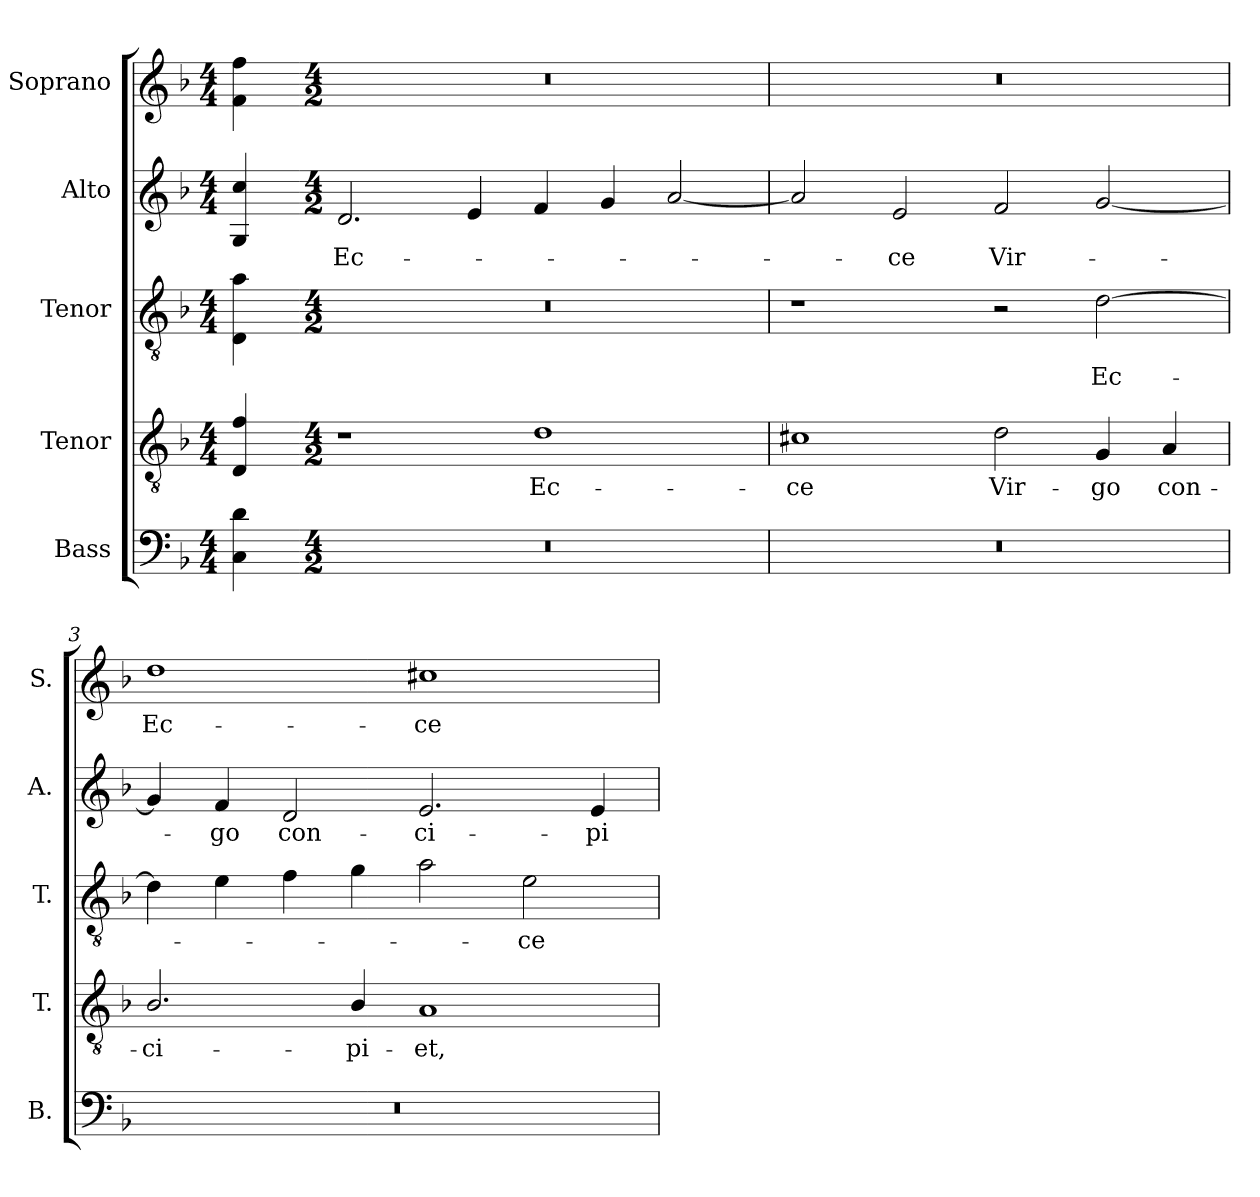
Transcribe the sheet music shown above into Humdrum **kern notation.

**kern	**kern	**text	**kern	**text	**kern	**text	**kern	**text
*part5	*part4	*part4	*part3	*part3	*part2	*part2	*part1	*part1
*staff5	*staff4	*staff4	*staff3	*staff3	*staff2	*staff2	*staff1	*staff1
*I"Bass	*I"Tenor	*	*I"Tenor	*	*I"Alto	*	*I"Soprano	*
*I'B.	*I'T.	*	*I'T.	*	*I'A.	*	*I'S.	*
!!LO:PB:g=z
*clefF4	*clefGv2	*	*clefGv2	*	*clefG2	*	*clefG2	*
*	*ITrd7c12	*	*ITrd7c12	*	*	*	*	*
*k[b-]	*k[b-]	*	*k[b-]	*	*k[b-]	*	*k[b-]	*
*F:	*F:	*	*F:	*	*F:	*	*F:	*
*M4/4	*M4/4	*	*M4/4	*	*M4/4	*	*M4/4	*
=	=	=	=	=	=	=	=	=
4Ci\ 4di	4DDi/ 4Fi	.	4DDi\ 4Ai	.	4Gi/ 4cci	.	4fi\ 4ffi	.
=1-	=1-	=1-	=1-	=1-	=1-	=1-	=1-	=1-
*M4/2	*M4/2	*	*M4/2	*	*M4/2	*	*M4/2	*
!LO:N:vis=1	!	!	!LO:N:vis=1	!	!	!	!	!
!	!	!	!	!	!	!LO:LY:b:color=#000000	!LO:N:vis=1	!
0r	1r	.	0r	.	2.di/	Ec-	0r	.
.	.	.	.	.	4ei/	.	.	.
!	!	!LO:LY:b:color=#000000	!	!	!	!	!	!
.	1Di	Ec-	.	.	4fi/	.	.	.
.	.	.	.	.	4gi/	.	.	.
.	.	.	.	.	[2ai/	.	.	.
=2	=2	=2	=2	=2	=2	=2	=2	=2
!LO:N:vis=1	!	!	!	!	!	!	!	!
!	!	!LO:LY:b:color=#000000	!	!	!	!	!LO:N:vis=1	!
0r	1C#Xi	-ce	1r	.	2ai/]	.	0r	.
!	!	!	!	!	!	!LO:LY:b:color=#000000	!	!
.	.	.	.	.	2ei/	-ce	.	.
!	!	!LO:LY:b:color=#000000	!	!	!	!	!	!
!	!	!	!	!	!	!LO:LY:b:color=#000000	!	!
.	2Di\	Vir-	2r	.	2fi/	Vir-	.	.
!	!	!LO:LY:b:color=#000000	!	!	!	!	!	!
!	!	!	!	!LO:LY:b:color=#000000	!	!	!	!
.	4GGi/	-go	[2Di\	Ec-	[2gi/	.	.	.
!	!	!LO:LY:b:color=#000000	!	!	!	!	!	!
.	4AAi/	con-	.	.	.	.	.	.
=3	=3	=3	=3	=3	=3	=3	=3	=3
!LO:N:vis=1	!	!	!	!	!	!	!	!
!	!	!LO:LY:b:color=#000000	!	!	!	!	!	!
!	!	!	!	!	!	!	!	!LO:LY:b:color=#000000
0r	2.BB-i/	-ci-	4Di\]	.	4gi/]	.	1ddi	Ec-
!	!	!	!	!	!	!LO:LY:b:color=#000000	!	!
.	.	.	4Ei\	.	4fi/	-go	.	.
!	!	!	!	!	!	!LO:LY:b:color=#000000	!	!
.	.	.	4Fi\	.	2di/	con-	.	.
!	!	!LO:LY:b:color=#000000	!	!	!	!	!	!
.	4BB-i/	-pi-	4Gi\	.	.	.	.	.
!	!	!LO:LY:b:color=#000000	!	!	!	!	!	!
!	!	!	!	!	!	!LO:LY:b:color=#000000	!	!
!	!	!	!	!	!	!	!	!LO:LY:b:color=#000000
.	1AAi	-et,	2Ai\	.	2.ei/	-ci-	1cc#Xi	-ce
!	!	!	!	!LO:LY:b:color=#000000	!	!	!	!
.	.	.	2Ei\	-ce	.	.	.	.
!	!	!	!	!	!	!LO:LY:b:color=#000000	!	!
.	.	.	.	.	4ei/	-pi-	.	.
=	=	=	=	=	=	=	=	=
*-	*-	*-	*-	*-	*-	*-	*-	*-
